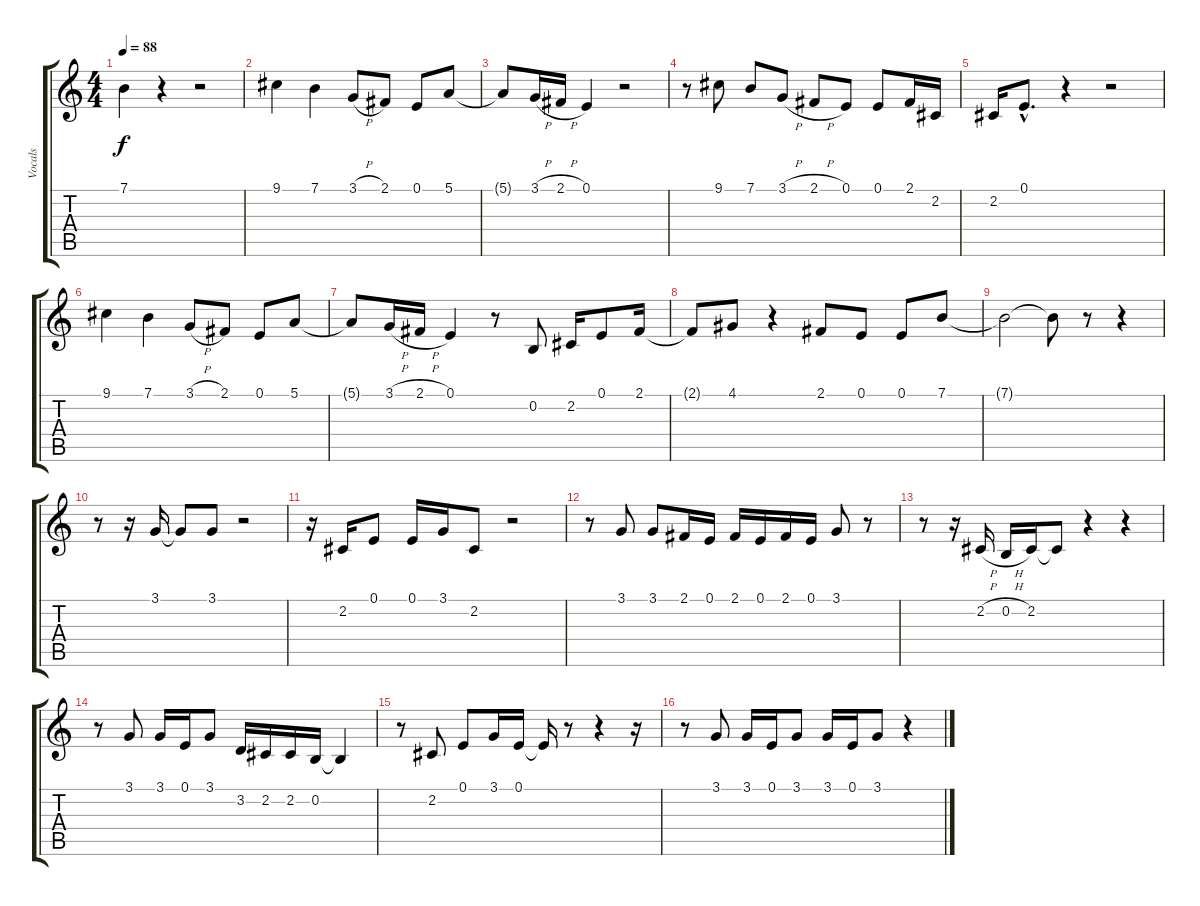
\track ("Vocals" "Vocals") {instrument synthvoice}
\staff {score tabs}
\tuning (E4 B3 G3 D3 A2 E2) {hide}
\ts (4 4)
\tempo 88
\clef g2
\ks c
7.1{t}.4{dy f} r.4 r.2 |
9.1.4 7.1.4 3.1{h}.8 2.1.8 0.1.8 5.1.8 |
5.1{t}.8 3.1{h}.16 2.1{h}.16 0.1.4 r.2 |
r.8 9.1.8 7.1.8 3.1{h}.8 2.1{h}.8 0.1.8 0.1.8 2.1.16 2.2.16 |
2.2.16 0.1{hac}.8{d} r.4 r.2 |
9.1.4 7.1.4 3.1{h}.8 2.1.8 0.1.8 5.1.8 |
5.1{t}.8 3.1{h}.16 2.1{h}.16 0.1.4 r.8 0.2.8 2.2.16 0.1.8 2.1.16 |
2.1{t}.8 4.1.8 r.4 2.1.8 0.1.8 0.1.8 7.1.8 |
7.1{t}.2 7.1{t}.8 r.8 r.4 |
r.8 r.16 3.1.16 3.1{t}.8 3.1.8 r.2 |
r.16 2.2.16 0.1.8 0.1.16 3.1.16 2.2.8 r.2 |
r.8 3.1.8 3.1.8 2.1.16 0.1.16 2.1.16 0.1.16 2.1.16 0.1.16 3.1.8 r.8 |
r.8 r.16 2.2{h}.16 0.2{h}.16 2.2.16 2.2{t}.8 r.4 r.4 |
r.8 3.1.8 3.1.16 0.1.16 3.1.8 3.2.16 2.2.16 2.2.16 0.2.16 0.2{t}.4 |
r.8 2.2.8 0.1.8 3.1.16 0.1.16 0.1{t}.16 r.8 r.4 r.16 |
r.8 3.1.8 3.1.16 0.1.16 3.1.8 3.1.16 0.1.16 3.1.8 r.4
